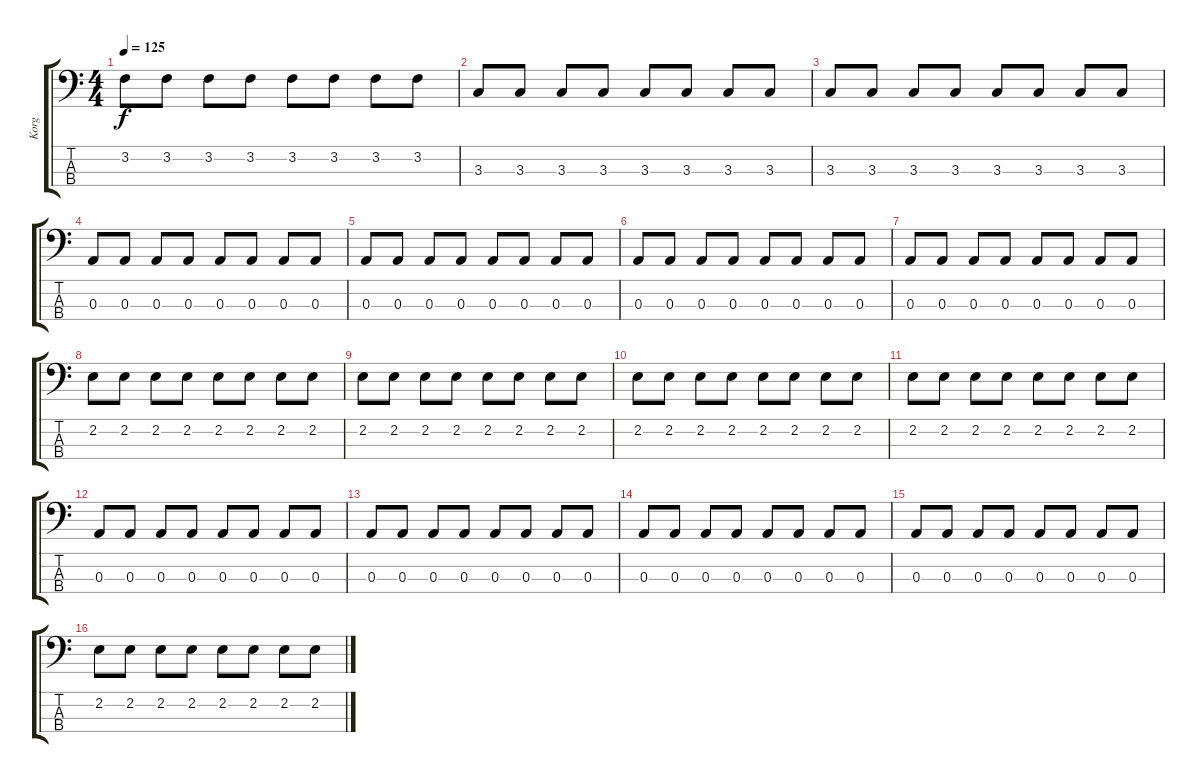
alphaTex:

\track ("Korg" "Korg") {instrument synthbass1}
\staff {score tabs}
\tuning (G2 D2 A1 E1) {hide}
\ts (4 4)
\tempo 125
\clef f4
\ks c
3.2.8{dy f} 3.2.8 3.2.8 3.2.8 3.2.8 3.2.8 3.2.8 3.2.8 |
3.3.8 3.3.8 3.3.8 3.3.8 3.3.8 3.3.8 3.3.8 3.3.8 |
3.3.8 3.3.8 3.3.8 3.3.8 3.3.8 3.3.8 3.3.8 3.3.8 |
0.3.8 0.3.8 0.3.8 0.3.8 0.3.8 0.3.8 0.3.8 0.3.8 |
0.3.8 0.3.8 0.3.8 0.3.8 0.3.8 0.3.8 0.3.8 0.3.8 |
0.3.8 0.3.8 0.3.8 0.3.8 0.3.8 0.3.8 0.3.8 0.3.8 |
0.3.8 0.3.8 0.3.8 0.3.8 0.3.8 0.3.8 0.3.8 0.3.8 |
2.2.8 2.2.8 2.2.8 2.2.8 2.2.8 2.2.8 2.2.8 2.2.8 |
2.2.8 2.2.8 2.2.8 2.2.8 2.2.8 2.2.8 2.2.8 2.2.8 |
2.2.8 2.2.8 2.2.8 2.2.8 2.2.8 2.2.8 2.2.8 2.2.8 |
2.2.8 2.2.8 2.2.8 2.2.8 2.2.8 2.2.8 2.2.8 2.2.8 |
0.3.8 0.3.8 0.3.8 0.3.8 0.3.8 0.3.8 0.3.8 0.3.8 |
0.3.8 0.3.8 0.3.8 0.3.8 0.3.8 0.3.8 0.3.8 0.3.8 |
0.3.8 0.3.8 0.3.8 0.3.8 0.3.8 0.3.8 0.3.8 0.3.8 |
0.3.8 0.3.8 0.3.8 0.3.8 0.3.8 0.3.8 0.3.8 0.3.8 |
2.2.8 2.2.8 2.2.8 2.2.8 2.2.8 2.2.8 2.2.8 2.2.8
